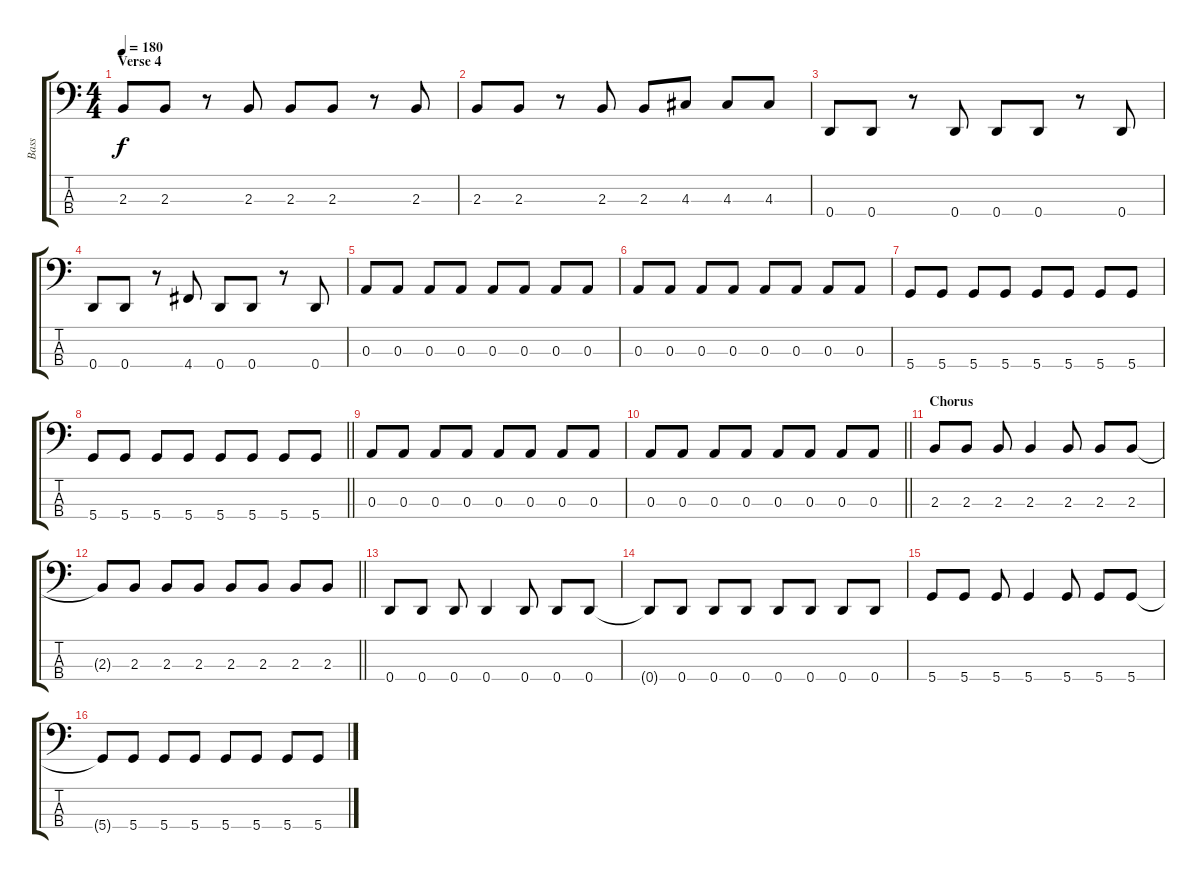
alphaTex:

\track ("Bass" "Bass") {instrument electricbassfinger}
\staff {score tabs}
\tuning (G2 D2 A1 D1) {hide}
\ts (4 4)
\section ("" "Verse 4")
\tempo 180
\clef f4
\ks c
2.3.8{dy f} 2.3.8 r.8 2.3.8 2.3.8 2.3.8 r.8 2.3.8 |
2.3.8 2.3.8 r.8 2.3.8 2.3.8 4.3.8 4.3.8 4.3.8 |
0.4.8 0.4.8 r.8 0.4.8 0.4.8 0.4.8 r.8 0.4.8 |
0.4.8 0.4.8 r.8 4.4.8 0.4.8 0.4.8 r.8 0.4.8 |
0.3.8 0.3.8 0.3.8 0.3.8 0.3.8 0.3.8 0.3.8 0.3.8 |
0.3.8 0.3.8 0.3.8 0.3.8 0.3.8 0.3.8 0.3.8 0.3.8 |
5.4.8 5.4.8 5.4.8 5.4.8 5.4.8 5.4.8 5.4.8 5.4.8 |
\barLineRight lightlight
5.4.8 5.4.8 5.4.8 5.4.8 5.4.8 5.4.8 5.4.8 5.4.8 |
0.3.8 0.3.8 0.3.8 0.3.8 0.3.8 0.3.8 0.3.8 0.3.8 |
\barLineRight lightlight
0.3.8 0.3.8 0.3.8 0.3.8 0.3.8 0.3.8 0.3.8 0.3.8 |
\section ("" "Chorus")
2.3.8 2.3.8 2.3.8 2.3.4 2.3.8 2.3.8 2.3.8 |
\barLineRight lightlight
2.3{t}.8 2.3.8 2.3.8 2.3.8 2.3.8 2.3.8 2.3.8 2.3.8 |
0.4.8 0.4.8 0.4.8 0.4.4 0.4.8 0.4.8 0.4.8 |
0.4{t}.8 0.4.8 0.4.8 0.4.8 0.4.8 0.4.8 0.4.8 0.4.8 |
5.4.8 5.4.8 5.4.8 5.4.4 5.4.8 5.4.8 5.4.8 |
5.4{t}.8 5.4.8 5.4.8 5.4.8 5.4.8 5.4.8 5.4.8 5.4.8
